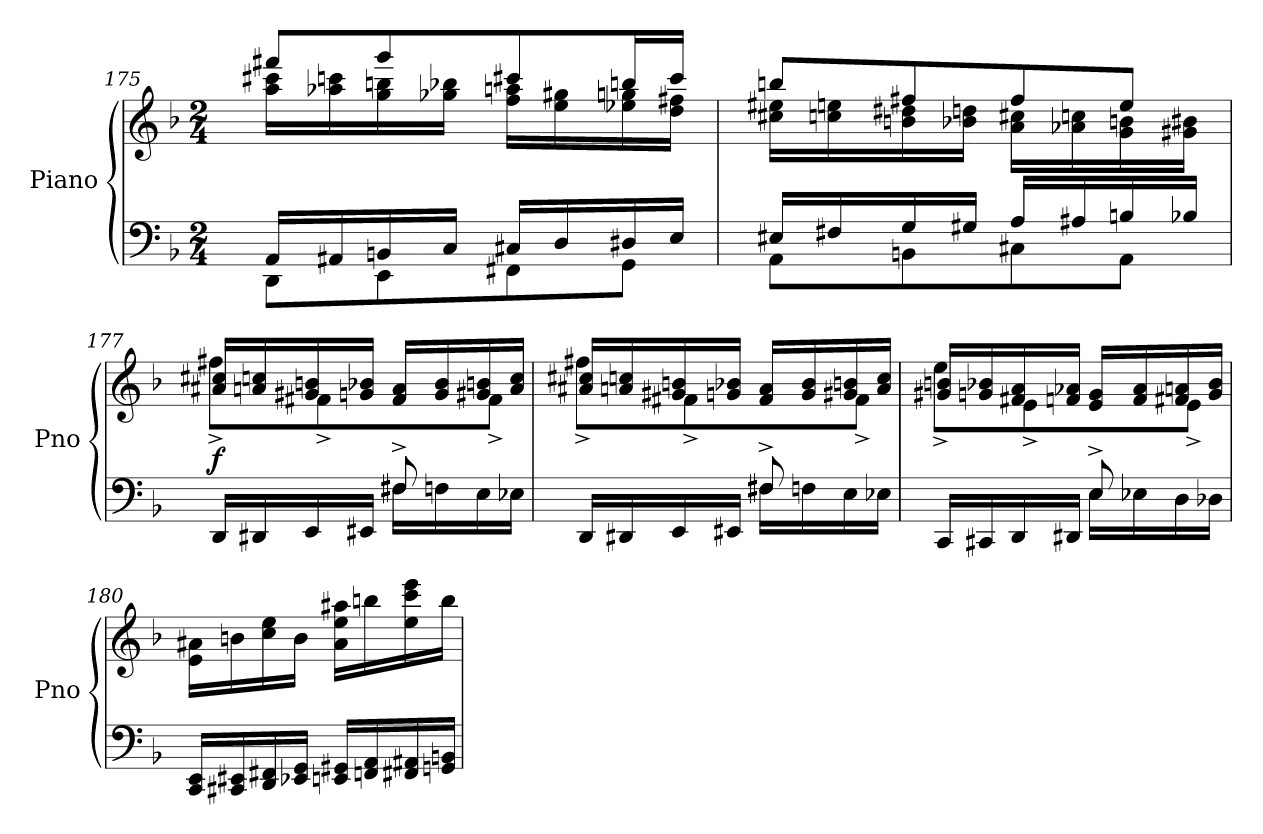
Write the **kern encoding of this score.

**kern	**kern	**dynam
*part1	*part1	*part1
*staff2	*staff1	*staff1/2
*I"Piano	*	*
*I'Pno	*	*
*clefF4	*clefG2	*
*k[b-]	*k[b-]	*
*M2/4	*M2/4	*
=175	=175	=175
*^	*^	*
16AA/LL	8DD\L	8fff#X/L	16aa\ 16ccc#X\LL	.
16AA#X/	.	.	16aa-X\ 16cccn\	.
16BBn/	8EE\	8ggg/	16gg\ 16bbn\	.
16C/JJ	.	.	16gg-X\ 16bb-X\JJ	.
16C#X/LL	8FF#X\	8ccc#X/	16ff\ 16aan\LL	.
16D/	.	.	16ee\ 16gg#X\	.
16D#X/	8GG\J	16bbn/L	16ee-X\ 16ggn\	.
16E/JJ	.	16ccc#/JJ	16dd\ 16ff#X\JJ	.
=176	=176	=176	=176	=176
16E#X/LL	8AA\L	8bbn/L	16cc#X\ 16ee#X\LL	.
16F#X/	.	.	16ccn\ 16een\	.
16G/	8BBn\	8ff#X/	16bn\ 16dd#X\	.
16G#X/JJ	.	.	16b-X\ 16ddn\JJ	.
16A/LL	8C#X\	8ff#/	16a\ 16cc#X\LL	.
16A#X/	.	.	16a-X\ 16ccn\	.
16Bn/	8AA\J	8ee/J	16g\ 16bn\	.
16B-X/JJ	.	.	16g#X\ 16b#X\JJ	.
=177	=177	=177	=177	=177
!	!	!	!	!LO:DY:b
4ryy	16DD/LL	16a#X/ 16cc#X/LL	8ff#X^\L	f
.	16DD#X/	16an/ 16ccn/	.	.
.	16EE/	16g#X/ 16bn/	8f#X^\	.
.	16EE#X/JJ	16gn/ 16b-X/JJ	.	.
8F#X^/	16F#X\LL	16f#/ 16a/LL	8ryy	.
.	16Fn\	16g/ 16b-/	.	.
8ryy	16E\	16g#X/ 16bn/	8f#^\J	.
.	16E-X\JJ	16a/ 16cc/JJ	.	.
=178	=178	=178	=178	=178
4ryy	16DD/LL	16a#X/ 16cc#X/LL	8ff#X^\L	.
.	16DD#X/	16an/ 16ccn/	.	.
.	16EE/	16g#X/ 16bn/	8f#X^\	.
.	16EE#X/JJ	16gn/ 16b-X/JJ	.	.
8F#X^/	16F#X\LL	16f#/ 16a/LL	8ryy	.
.	16Fn\	16g/ 16b-/	.	.
8ryy	16E\	16g#X/ 16bn/	8f#^\J	.
.	16E-X\JJ	16a/ 16cc/JJ	.	.
=179	=179	=179	=179	=179
4ryy	16CC/LL	16g#X/ 16bn/LL	8ee^\L	.
.	16CC#X/	16gn/ 16b-X/	.	.
.	16DD/	16f#X/ 16a/	8e^\	.
.	16DD#X/JJ	16fn/ 16a-X/JJ	.	.
8E^/	16E\LL	16e/ 16g/LL	8ryy	.
.	16E-X\	16f/ 16a-/	.	.
8ryy	16D\	16f#X/ 16an/	8e^\J	.
.	16D-X\JJ	16g/ 16b-/JJ	.	.
*v	*v	*	*	*
*	*v	*v	*
=180	=180	=180
16CC/ 16EE/LL	16e\ 16a#X\LL	.
16CC#X/ 16EE#X/	16bn\	.
16DD/ 16FF#X/	16cc\ 16ee\	.
16EE-X/ 16GG/JJ	16b\JJ	.
16EEn/ 16GG#X/LL	16a#\ 16ee\ 16aa#X\LL	.
16FFn/ 16AA/	16bbn\	.
16FF#X/ 16AA#X/	16ee\ 16ccc\ 16eee\	.
16GGn/ 16BBn/JJ	16bb\JJ	.
=	=	=
*-	*-	*-
